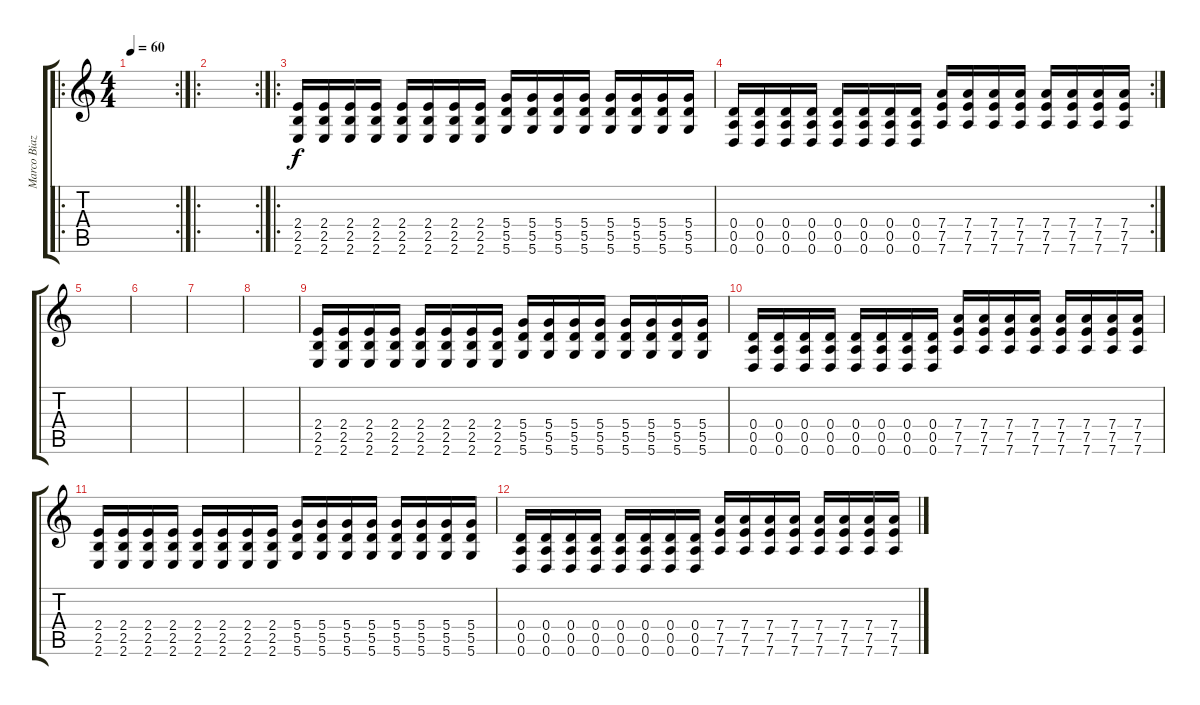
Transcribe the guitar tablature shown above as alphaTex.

\track ("Marco Biazzi" "Marco Biaz") {instrument overdrivenguitar}
\staff {score tabs}
\tuning (E4 B3 G3 D3 A2 D2) {hide}
\ro
\rc 2
\ts (4 4)
\tempo 60
\clef g2
\ks c
|
\ro
\rc 2
|
\ro
(2.4 2.5 2.6).16 (2.4 2.5 2.6).16 (2.4 2.5 2.6).16 (2.4 2.5 2.6).16 (2.4 2.5 2.6).16 (2.4 2.5 2.6).16 (2.4 2.5 2.6).16 (2.4 2.5 2.6).16 (5.4 5.5 5.6).16 (5.4 5.5 5.6).16 (5.4 5.5 5.6).16 (5.4 5.5 5.6).16 (5.4 5.5 5.6).16 (5.4 5.5 5.6).16 (5.4 5.5 5.6).16 (5.4 5.5 5.6).16 |
\rc 2
(0.4 0.5 0.6).16 (0.4 0.5 0.6).16 (0.4 0.5 0.6).16 (0.4 0.5 0.6).16 (0.4 0.5 0.6).16 (0.4 0.5 0.6).16 (0.4 0.5 0.6).16 (0.4 0.5 0.6).16 (7.4 7.5 7.6).16 (7.4 7.5 7.6).16 (7.4 7.5 7.6).16 (7.4 7.5 7.6).16 (7.4 7.5 7.6).16 (7.4 7.5 7.6).16 (7.4 7.5 7.6).16 (7.4 7.5 7.6).16 |
|
|
|
|
(2.4 2.5 2.6).16 (2.4 2.5 2.6).16 (2.4 2.5 2.6).16 (2.4 2.5 2.6).16 (2.4 2.5 2.6).16 (2.4 2.5 2.6).16 (2.4 2.5 2.6).16 (2.4 2.5 2.6).16 (5.4 5.5 5.6).16 (5.4 5.5 5.6).16 (5.4 5.5 5.6).16 (5.4 5.5 5.6).16 (5.4 5.5 5.6).16 (5.4 5.5 5.6).16 (5.4 5.5 5.6).16 (5.4 5.5 5.6).16 |
(0.4 0.5 0.6).16 (0.4 0.5 0.6).16 (0.4 0.5 0.6).16 (0.4 0.5 0.6).16 (0.4 0.5 0.6).16 (0.4 0.5 0.6).16 (0.4 0.5 0.6).16 (0.4 0.5 0.6).16 (7.4 7.5 7.6).16 (7.4 7.5 7.6).16 (7.4 7.5 7.6).16 (7.4 7.5 7.6).16 (7.4 7.5 7.6).16 (7.4 7.5 7.6).16 (7.4 7.5 7.6).16 (7.4 7.5 7.6).16 |
(2.4 2.5 2.6).16 (2.4 2.5 2.6).16 (2.4 2.5 2.6).16 (2.4 2.5 2.6).16 (2.4 2.5 2.6).16 (2.4 2.5 2.6).16 (2.4 2.5 2.6).16 (2.4 2.5 2.6).16 (5.4 5.5 5.6).16 (5.4 5.5 5.6).16 (5.4 5.5 5.6).16 (5.4 5.5 5.6).16 (5.4 5.5 5.6).16 (5.4 5.5 5.6).16 (5.4 5.5 5.6).16 (5.4 5.5 5.6).16 |
(0.4 0.5 0.6).16 (0.4 0.5 0.6).16 (0.4 0.5 0.6).16 (0.4 0.5 0.6).16 (0.4 0.5 0.6).16 (0.4 0.5 0.6).16 (0.4 0.5 0.6).16 (0.4 0.5 0.6).16 (7.4 7.5 7.6).16 (7.4 7.5 7.6).16 (7.4 7.5 7.6).16 (7.4 7.5 7.6).16 (7.4 7.5 7.6).16 (7.4 7.5 7.6).16 (7.4 7.5 7.6).16 (7.4 7.5 7.6).16
